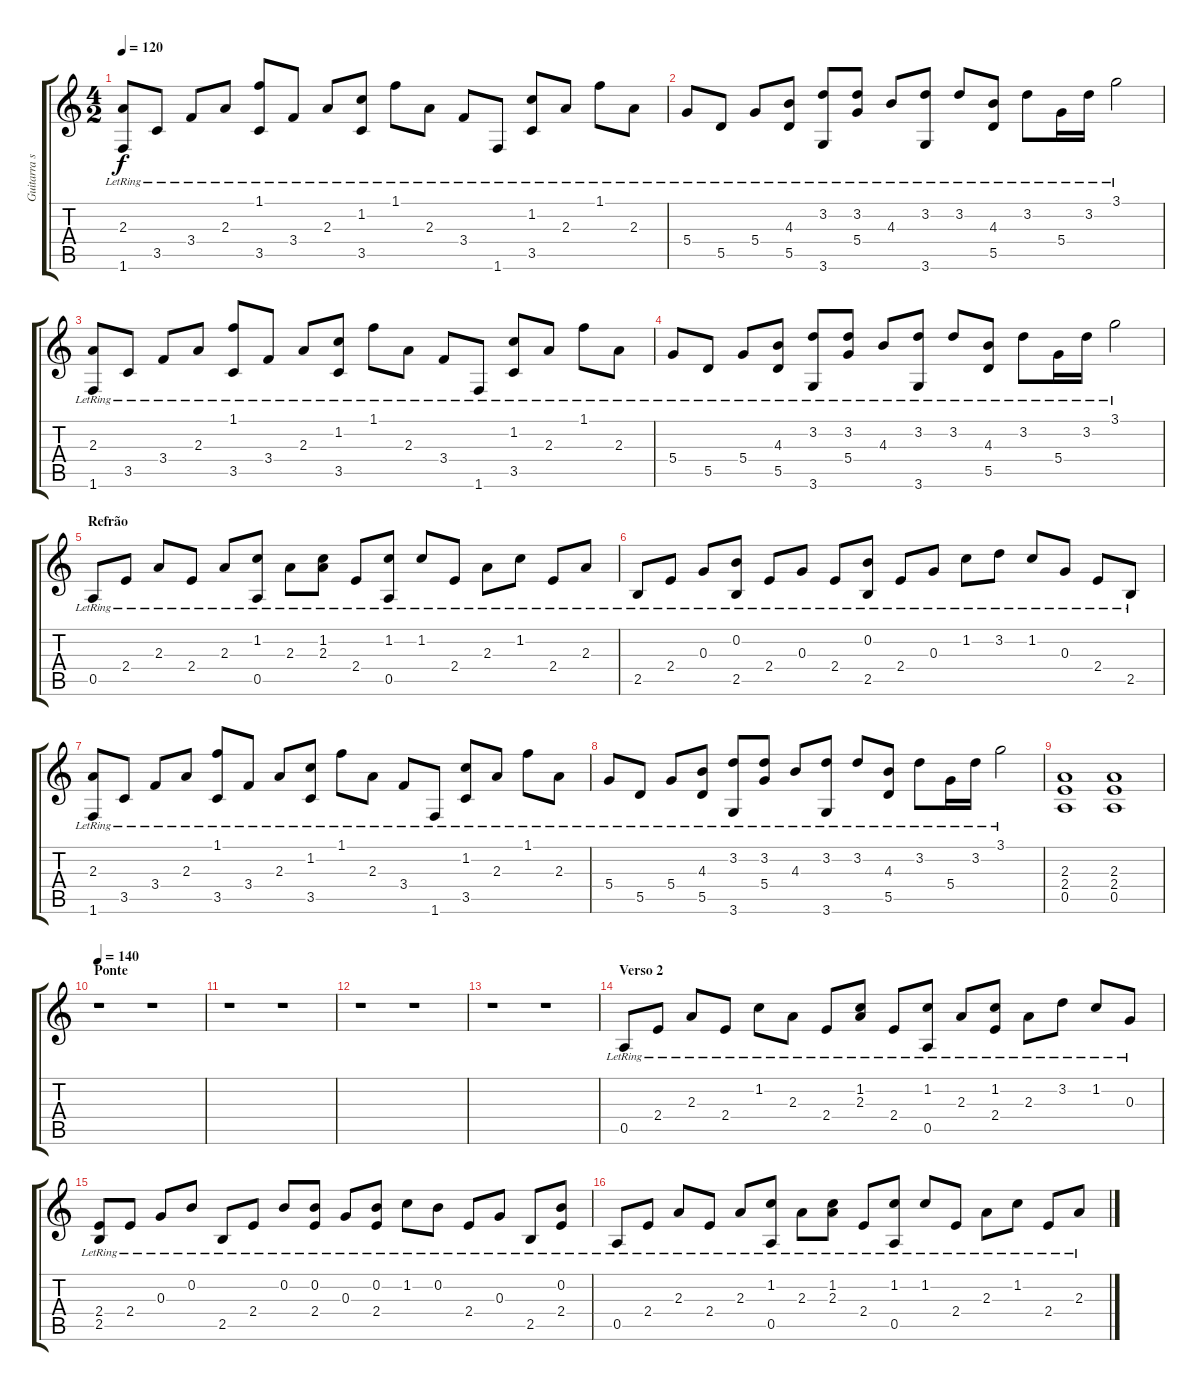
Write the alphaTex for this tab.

\track ("Guitarra solo" "Guitarra s") {instrument electricguitarclean}
\staff {score tabs}
\tuning (E4 B3 G3 D3 A2 E2) {hide}
\ts (4 2)
\tempo 120
\clef g2
\ks c
(2.3{lr} 1.6{lr}).8{dy f} 3.5{lr}.8 3.4{lr}.8 2.3{lr}.8 (1.1{lr} 3.5{lr}).8 3.4{lr}.8 2.3{lr}.8 (1.2{lr} 3.5{lr}).8 1.1{lr}.8 2.3{lr}.8 3.4{lr}.8 1.6{lr}.8 (1.2{lr} 3.5{lr}).8 2.3{lr}.8 1.1{lr}.8 2.3{lr}.8 |
5.4{lr}.8 5.5{lr}.8 5.4{lr}.8 (4.3{lr} 5.5{lr}).8 (3.2{lr} 3.6{lr}).8 (3.2{lr} 5.4{lr}).8 4.3{lr}.8 (3.2{lr} 3.6{lr}).8 3.2{lr}.8 (4.3{lr} 5.5{lr}).8 3.2{lr}.8 5.4{lr}.16 3.2{lr}.16 3.1{lr}.2 |
(2.3{lr} 1.6{lr}).8 3.5{lr}.8 3.4{lr}.8 2.3{lr}.8 (1.1{lr} 3.5{lr}).8 3.4{lr}.8 2.3{lr}.8 (1.2{lr} 3.5{lr}).8 1.1{lr}.8 2.3{lr}.8 3.4{lr}.8 1.6{lr}.8 (1.2{lr} 3.5{lr}).8 2.3{lr}.8 1.1{lr}.8 2.3{lr}.8 |
5.4{lr}.8 5.5{lr}.8 5.4{lr}.8 (4.3{lr} 5.5{lr}).8 (3.2{lr} 3.6{lr}).8 (3.2{lr} 5.4{lr}).8 4.3{lr}.8 (3.2{lr} 3.6{lr}).8 3.2{lr}.8 (4.3{lr} 5.5{lr}).8 3.2{lr}.8 5.4{lr}.16 3.2{lr}.16 3.1{lr}.2 |
\section ("" "Refrão")
0.5{lr}.8 2.4{lr}.8 2.3{lr}.8 2.4{lr}.8 2.3{lr}.8 (1.2{lr} 0.5{lr}).8 2.3{lr}.8 (1.2{lr} 2.3{lr}).8 2.4{lr}.8 (1.2{lr} 0.5{lr}).8 1.2{lr}.8 2.4{lr}.8 2.3{lr}.8 1.2{lr}.8 2.4{lr}.8 2.3{lr}.8 |
2.5{lr}.8 2.4{lr}.8 0.3{lr}.8 (0.2{lr} 2.5{lr}).8 2.4{lr}.8 0.3{lr}.8 2.4{lr}.8 (0.2{lr} 2.5{lr}).8 2.4{lr}.8 0.3{lr}.8 1.2{lr}.8 3.2{lr}.8 1.2{lr}.8 0.3{lr}.8 2.4{lr}.8 2.5{lr}.8 |
(2.3{lr} 1.6{lr}).8 3.5{lr}.8 3.4{lr}.8 2.3{lr}.8 (1.1{lr} 3.5{lr}).8 3.4{lr}.8 2.3{lr}.8 (1.2{lr} 3.5{lr}).8 1.1{lr}.8 2.3{lr}.8 3.4{lr}.8 1.6{lr}.8 (1.2{lr} 3.5{lr}).8 2.3{lr}.8 1.1{lr}.8 2.3{lr}.8 |
5.4{lr}.8 5.5{lr}.8 5.4{lr}.8 (4.3{lr} 5.5{lr}).8 (3.2{lr} 3.6{lr}).8 (3.2{lr} 5.4{lr}).8 4.3{lr}.8 (3.2{lr} 3.6{lr}).8 3.2{lr}.8 (4.3{lr} 5.5{lr}).8 3.2{lr}.8 5.4{lr}.16 3.2{lr}.16 3.1{lr}.2 |
(2.3 2.4 0.5).1{volume 16 instrument overdrivenguitar} (2.3 2.4 0.5).1 |
\section ("" "Ponte")
\tempo 140
r.1 r.1 |
r.1 r.1 |
r.1 r.1 |
r.1 r.1 |
\section ("" "Verso 2")
0.5{lr}.8{volume 9 instrument electricguitarclean} 2.4{lr}.8 2.3{lr}.8 2.4{lr}.8 1.2{lr}.8 2.3{lr}.8 2.4{lr}.8 (1.2{lr} 2.3{lr}).8 2.4{lr}.8 (1.2{lr} 0.5{lr}).8 2.3{lr}.8 (1.2{lr} 2.4{lr}).8 2.3{lr}.8 3.2{lr}.8 1.2{lr}.8 0.3{lr}.8 |
(2.4{lr} 2.5{lr}).8 2.4{lr}.8 0.3{lr}.8 0.2{lr}.8 2.5{lr}.8 2.4{lr}.8 0.2{lr}.8 (0.2{lr} 2.4{lr}).8 0.3{lr}.8 (0.2{lr} 2.4{lr}).8 1.2{lr}.8 0.2{lr}.8 2.4{lr}.8 0.3{lr}.8 2.5{lr}.8 (0.2{lr} 2.4{lr}).8 |
0.5{lr}.8 2.4{lr}.8 2.3{lr}.8 2.4{lr}.8 2.3{lr}.8 (1.2{lr} 0.5{lr}).8 2.3{lr}.8 (1.2{lr} 2.3{lr}).8 2.4{lr}.8 (1.2{lr} 0.5{lr}).8 1.2{lr}.8 2.4{lr}.8 2.3{lr}.8 1.2{lr}.8 2.4{lr}.8 2.3{lr}.8
